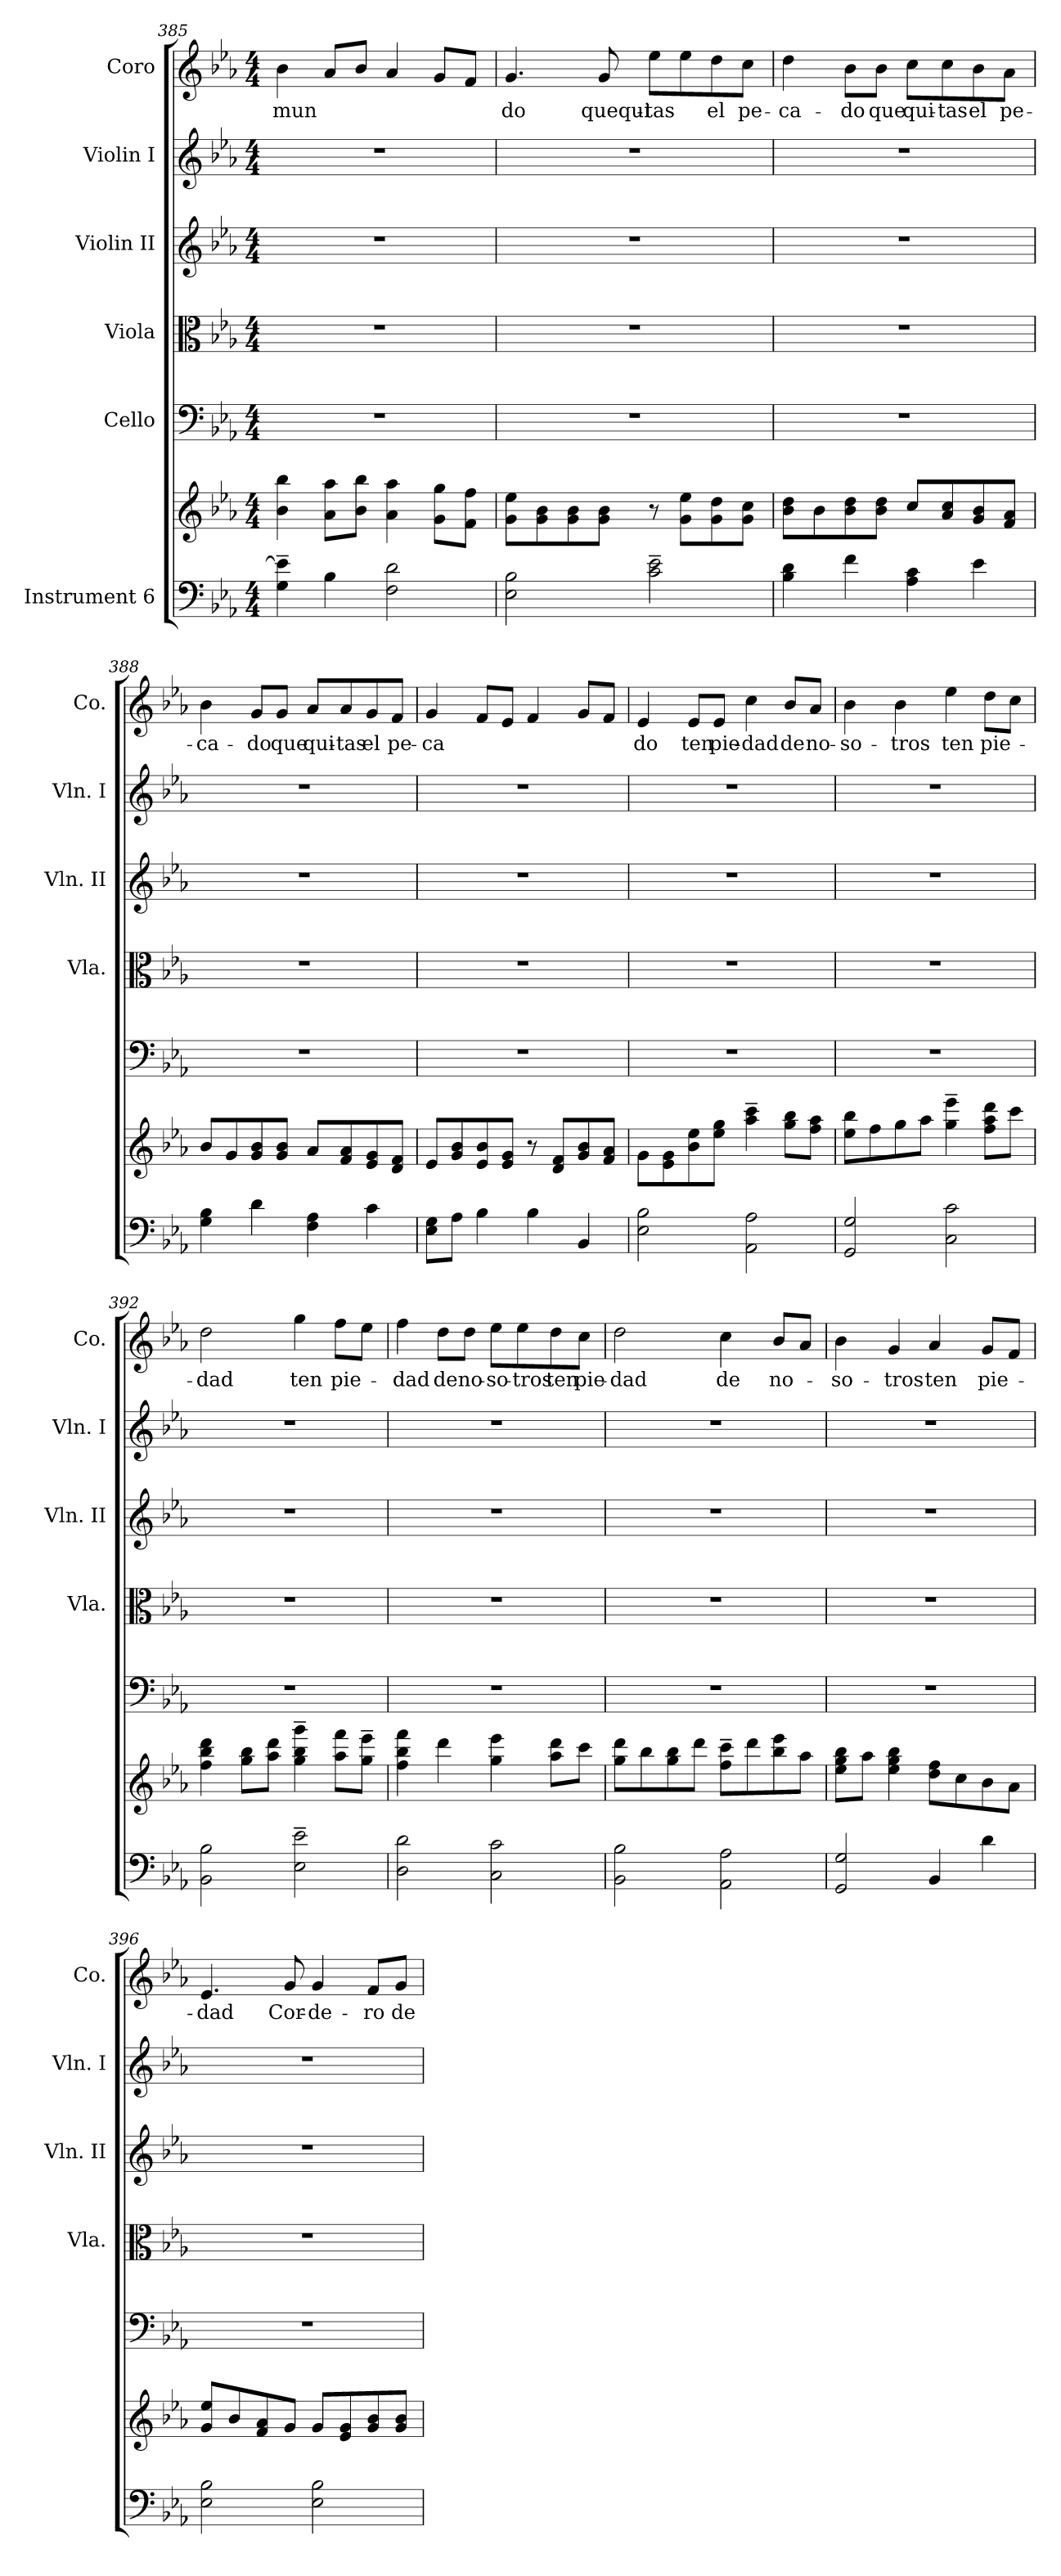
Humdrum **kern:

**kern	**kern	**kern	**kern	**kern	**kern	**kern	**text
*part6	*part6	*part5	*part4	*part3	*part2	*part1	*part1
*staff7	*staff6	*staff5	*staff4	*staff3	*staff2	*staff1	*staff1
*I"Instrument 6	*	*I"Cello	*I"Viola	*I"Violin II	*I"Violin I	*I"Coro	*
*	*	*	*I'Vla.	*I'Vln. II	*I'Vln. I	*I'Co.	*
*clefF4	*clefG2	*clefF4	*clefC3	*clefG2	*clefG2	*clefG2	*
*k[b-e-a-]	*k[b-e-a-]	*k[b-e-a-]	*k[b-e-a-]	*k[b-e-a-]	*k[b-e-a-]	*k[b-e-a-]	*
*E-:	*E-:	*E-:	*E-:	*E-:	*E-:	*E-:	*
*M4/4	*M4/4	*M4/4	*M4/4	*M4/4	*M4/4	*M4/4	*
=385	=385	=385	=385	=385	=385	=385	=385
!	!	!	!	!	!	!	!LO:LY:b
4G\~> 4e-\]~>	4bb-\ 4b-\	1r	1r	1r	1r	4b-\	mun
4B-\	8a-\ 8aa-\L	.	.	.	.	8a-/L	.
.	8b-\ 8bb-\J	.	.	.	.	8b-/J	.
2F\ 2d\	4aa-\ 4a-\	.	.	.	.	4a-/	.
.	8g\ 8gg\L	.	.	.	.	8g/L	.
.	8ff\ 8f\J	.	.	.	.	8f/J	.
=386	=386	=386	=386	=386	=386	=386	=386
!	!	!	!	!	!	!	!LO:LY:b:cj
2E-\ 2B-\	8g\ 8ee-\L	1r	1r	1r	1r	4.g/	do
.	8g\ 8b-\	.	.	.	.	.	.
.	8g\ 8b-\	.	.	.	.	.	.
!	!	!	!	!	!	!	!LO:LY:b
.	8b-\ 8g\J	.	.	.	.	8g/	quequi-
!	!	!	!	!	!	!	!LO:LY:b:cj
2c\~> 2e-\~>	8r	.	.	.	.	8ee-\L	-tas
.	8ee-\ 8g\L	.	.	.	.	8ee-\	.
!	!	!	!	!	!	!	!LO:LY:b:cj
.	8dd\ 8g\	.	.	.	.	8dd\	el
!	!	!	!	!	!	!	!LO:LY:b:cj
.	8g\ 8cc\J	.	.	.	.	8cc\J	pe-
!!LO:LB:g=z
=387	=387	=387	=387	=387	=387	=387	=387
!	!	!	!	!	!	!	!LO:LY:b:cj
4B-\ 4d\	8dd\ 8b-\L	1r	1r	1r	1r	4dd\	-ca-
.	8b-\	.	.	.	.	.	.
!	!	!	!	!	!	!	!LO:LY:b:cj
4f\	8dd\ 8b-\	.	.	.	.	8b-\L	-do
!	!	!	!	!	!	!	!LO:LY:b:cj
.	8dd\ 8b-\J	.	.	.	.	8b-\J	que
!	!	!	!	!	!	!	!LO:LY:b
4A-\ 4c\	8cc/L	.	.	.	.	8cc\L	qui-
!	!	!	!	!	!	!	!LO:LY:b:rj
.	8a-/ 8cc/	.	.	.	.	8cc\	-tas
!	!	!	!	!	!	!	!LO:LY:b:cj
4e-\	8b-/ 8g/	.	.	.	.	8b-\	el
!	!	!	!	!	!	!	!LO:LY:b:cj
.	8a-/ 8f/J	.	.	.	.	8a-\J	pe-
=388	=388	=388	=388	=388	=388	=388	=388
!	!	!	!	!	!	!	!LO:LY:b:cj
4G\ 4B-\	8b-/L	1r	1r	1r	1r	4b-\	-ca-
.	8g/	.	.	.	.	.	.
!	!	!	!	!	!	!	!LO:LY:b:cj
4d\	8g/ 8b-/	.	.	.	.	8g/L	-do
!	!	!	!	!	!	!	!LO:LY:b:cj
.	8b-/ 8g/J	.	.	.	.	8g/J	que
!	!	!	!	!	!	!	!LO:LY:b
4A-\ 4F\	8a-/L	.	.	.	.	8a-/L	qui-
!	!	!	!	!	!	!	!LO:LY:b:rj
.	8a-/ 8f/	.	.	.	.	8a-/	-tas
!	!	!	!	!	!	!	!LO:LY:b:cj
4c\	8g/ 8e-/	.	.	.	.	8g/	el
!	!	!	!	!	!	!	!LO:LY:b:cj
.	8f/ 8d/J	.	.	.	.	8f/J	pe-
=389	=389	=389	=389	=389	=389	=389	=389
!	!	!	!	!	!	!	!LO:LY:b:cj
8G\ 8E-\L	8e-/L	1r	1r	1r	1r	4g/	-ca
8A-\J	8g/ 8b-/	.	.	.	.	.	.
4B-\	8b-/ 8e-/	.	.	.	.	8f/L	.
.	8g/ 8e-/J	.	.	.	.	8e-/J	.
4B-\	8r	.	.	.	.	4f/	.
.	8f/ 8d/L	.	.	.	.	.	.
4BB-/	8g/ 8b-/	.	.	.	.	8g/L	.
.	8a-/ 8f/J	.	.	.	.	8f/J	.
!!LO:LB:g=z
=390	=390	=390	=390	=390	=390	=390	=390
!	!	!	!	!	!	!	!LO:LY:b:cj
2B-\ 2E-\	8g\L	1r	1r	1r	1r	4e-/	do
.	8e-\ 8g\	.	.	.	.	.	.
!	!	!	!	!	!	!	!LO:LY:b:cj
.	8b-\ 8ee-\	.	.	.	.	8e-/L	ten
!	!	!	!	!	!	!	!LO:LY:b:cj
.	8ee-\ 8gg\J	.	.	.	.	8e-/J	pie-
!	!	!	!	!	!	!	!LO:LY:b:cj
2A-\ 2AA-\	4ccc\~> 4aa-\~>	.	.	.	.	4cc\	-dad
!	!	!	!	!	!	!	!LO:LY:b:cj
.	8bb-\ 8gg\L	.	.	.	.	8b-/L	de
!	!	!	!	!	!	!	!LO:LY:b:cj
.	8aa-\ 8ff\J	.	.	.	.	8a-/J	no-
=391	=391	=391	=391	=391	=391	=391	=391
!	!	!	!	!	!	!	!LO:LY:b:cj
2GG/ 2G/	8ee-\ 8bb-\L	1r	1r	1r	1r	4b-\	-so-
.	8ff\	.	.	.	.	.	.
!	!	!	!	!	!	!	!LO:LY:b:cj
.	8gg\	.	.	.	.	4b-\	-tros
.	8aa-\J	.	.	.	.	.	.
!	!	!	!	!	!	!	!LO:LY:b:cj
2c\ 2C\	4eee-\~> 4gg\~>	.	.	.	.	4ee-\	ten
!	!	!	!	!	!	!	!LO:LY:b:cj
.	8ff\ 8aa-\ 8ddd\L	.	.	.	.	8dd\L	pie-
.	8ccc\J	.	.	.	.	8cc\J	.
=392	=392	=392	=392	=392	=392	=392	=392
!	!	!	!	!	!	!	!LO:LY:b:cj
2BB-\ 2B-\	4bb-\ 4ff\ 4ddd\	1r	1r	1r	1r	2dd\	-dad
.	8gg\ 8bb-\L	.	.	.	.	.	.
.	8aa-\ 8ddd\J	.	.	.	.	.	.
!	!	!	!	!	!	!	!LO:LY:b:cj
2e-\~> 2E-\~>	4gg\~> 4bb-\~> 4ggg\~>	.	.	.	.	4gg\	ten
!	!	!	!	!	!	!	!LO:LY:b:cj
.	8fff\ 8aa-\L	.	.	.	.	8ff\L	pie-
.	8gg\~> 8eee-\~>J	.	.	.	.	8ee-\J	.
!!LO:PB:g=z
=393	=393	=393	=393	=393	=393	=393	=393
!	!	!	!	!	!	!	!LO:LY:b:cj
2D\ 2d\	4ff\ 4bb-\ 4fff\	1r	1r	1r	1r	4ff\	-dad
!	!	!	!	!	!	!	!LO:LY:b:cj
.	4ddd\	.	.	.	.	8dd\L	de
!	!	!	!	!	!	!	!LO:LY:b:cj
.	.	.	.	.	.	8dd\J	no-
!	!	!	!	!	!	!	!LO:LY:b
2c\ 2C\	4eee-\ 4gg\	.	.	.	.	8ee-\L	-so-
!	!	!	!	!	!	!	!LO:LY:b:rj
.	.	.	.	.	.	8ee-\	-tros
!	!	!	!	!	!	!	!LO:LY:b:cj
.	8aa-\ 8ddd\L	.	.	.	.	8dd\	ten
!	!	!	!	!	!	!	!LO:LY:b:cj
.	8ccc\J	.	.	.	.	8cc\J	pie-
=394	=394	=394	=394	=394	=394	=394	=394
!	!	!	!	!	!	!	!LO:LY:b:cj
2BB-\ 2B-\	8gg\ 8ddd\L	1r	1r	1r	1r	2dd\	-dad
.	8bb-\	.	.	.	.	.	.
.	8bb-\ 8gg\	.	.	.	.	.	.
.	8ddd\J	.	.	.	.	.	.
!	!	!	!	!	!	!	!LO:LY:b:cj
2A-\ 2AA-\	8ccc\~> 8ff\~>L	.	.	.	.	4cc\	de
.	8ddd\	.	.	.	.	.	.
!	!	!	!	!	!	!	!LO:LY:b:cj
.	8eee-\ 8bb-\	.	.	.	.	8b-/L	no-
.	8aa-\J	.	.	.	.	8a-/J	.
=395	=395	=395	=395	=395	=395	=395	=395
!	!	!	!	!	!	!	!LO:LY:b:cj
2GG/ 2G/	8gg\ 8ee-\ 8bb-\L	1r	1r	1r	1r	4b-\	-so-
.	8aa-\J	.	.	.	.	.	.
!	!	!	!	!	!	!	!LO:LY:b:cj
.	4ee-\ 4bb-\ 4gg\	.	.	.	.	4g/	-tros
!	!	!	!	!	!	!	!LO:LY:b:cj
4BB-/	8dd\ 8ff\L	.	.	.	.	4a-/	ten
.	8cc\	.	.	.	.	.	.
!	!	!	!	!	!	!	!LO:LY:b:cj
4d\	8b-\	.	.	.	.	8g/L	pie-
.	8a-\J	.	.	.	.	8f/J	.
!!LO:LB:g=z
=396	=396	=396	=396	=396	=396	=396	=396
!	!	!	!	!	!	!	!LO:LY:b:cj
2E-\ 2B-\	8ee-/ 8g/L	1r	1r	1r	1r	4.e-/	-dad
.	8b-/	.	.	.	.	.	.
.	8f/ 8a-/	.	.	.	.	.	.
!	!	!	!	!	!	!	!LO:LY:b:cj
.	8g/J	.	.	.	.	8g/	Cor-
!	!	!	!	!	!	!	!LO:LY:b:rj
2B-\ 2E-\	8g/L	.	.	.	.	4g/	-de-
.	8g/ 8e-/	.	.	.	.	.	.
!	!	!	!	!	!	!	!LO:LY:b:cj
.	8b-/ 8g/	.	.	.	.	8f/L	-ro
!	!	!	!	!	!	!	!LO:LY:b:cj
.	8b-/ 8g/J	.	.	.	.	8g/J	de
=	=	=	=	=	=	=	=
*-	*-	*-	*-	*-	*-	*-	*-
